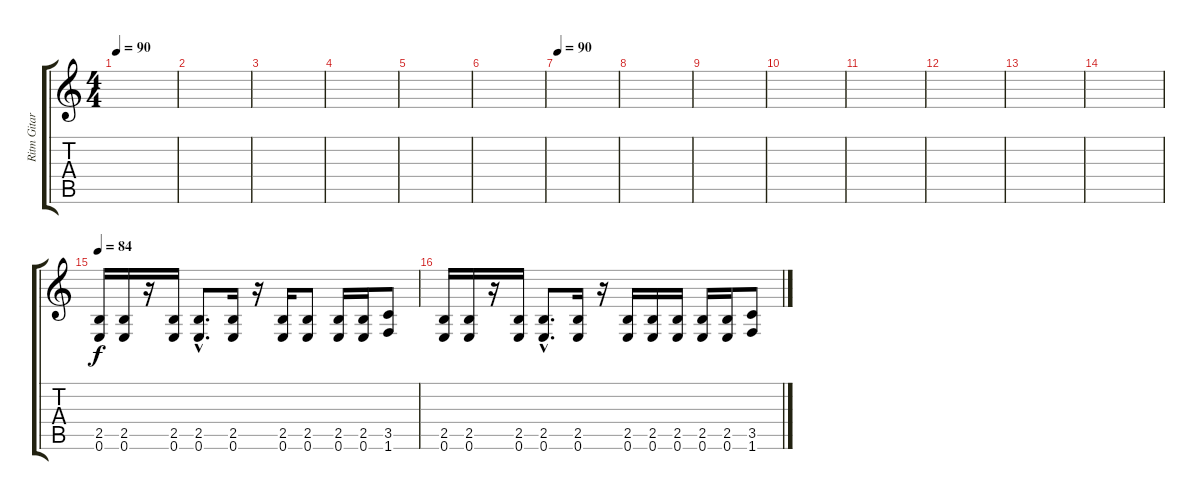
\track ("Ritm Gitar" "Ritm Gitar") {instrument electricguitarjazz}
\staff {score tabs}
\tuning (E4 B3 G3 D3 A2 E2) {hide}
\ts (4 4)
\tempo 90
\clef g2
\ks c
|
|
|
|
|
|
\tempo 90
|
|
|
|
|
|
|
|
\tempo 84
(2.5 0.6).16{dy f volume 12 instrument distortionguitar} (2.5 0.6).16 r.16 (2.5 0.6).16 (2.5{hac} 0.6{hac}).8{d} (2.5 0.6).16 r.16 (2.5 0.6).16 (2.5 0.6).8 (2.5 0.6).16 (2.5 0.6).16 (3.5 1.6).8 |
(2.5 0.6).16 (2.5 0.6).16 r.16 (2.5 0.6).16 (2.5{hac} 0.6{hac}).8{d} (2.5 0.6).16 r.16 (2.5 0.6).16 (2.5 0.6).16 (2.5 0.6).16 (2.5 0.6).16 (2.5 0.6).16 (3.5 1.6).8
